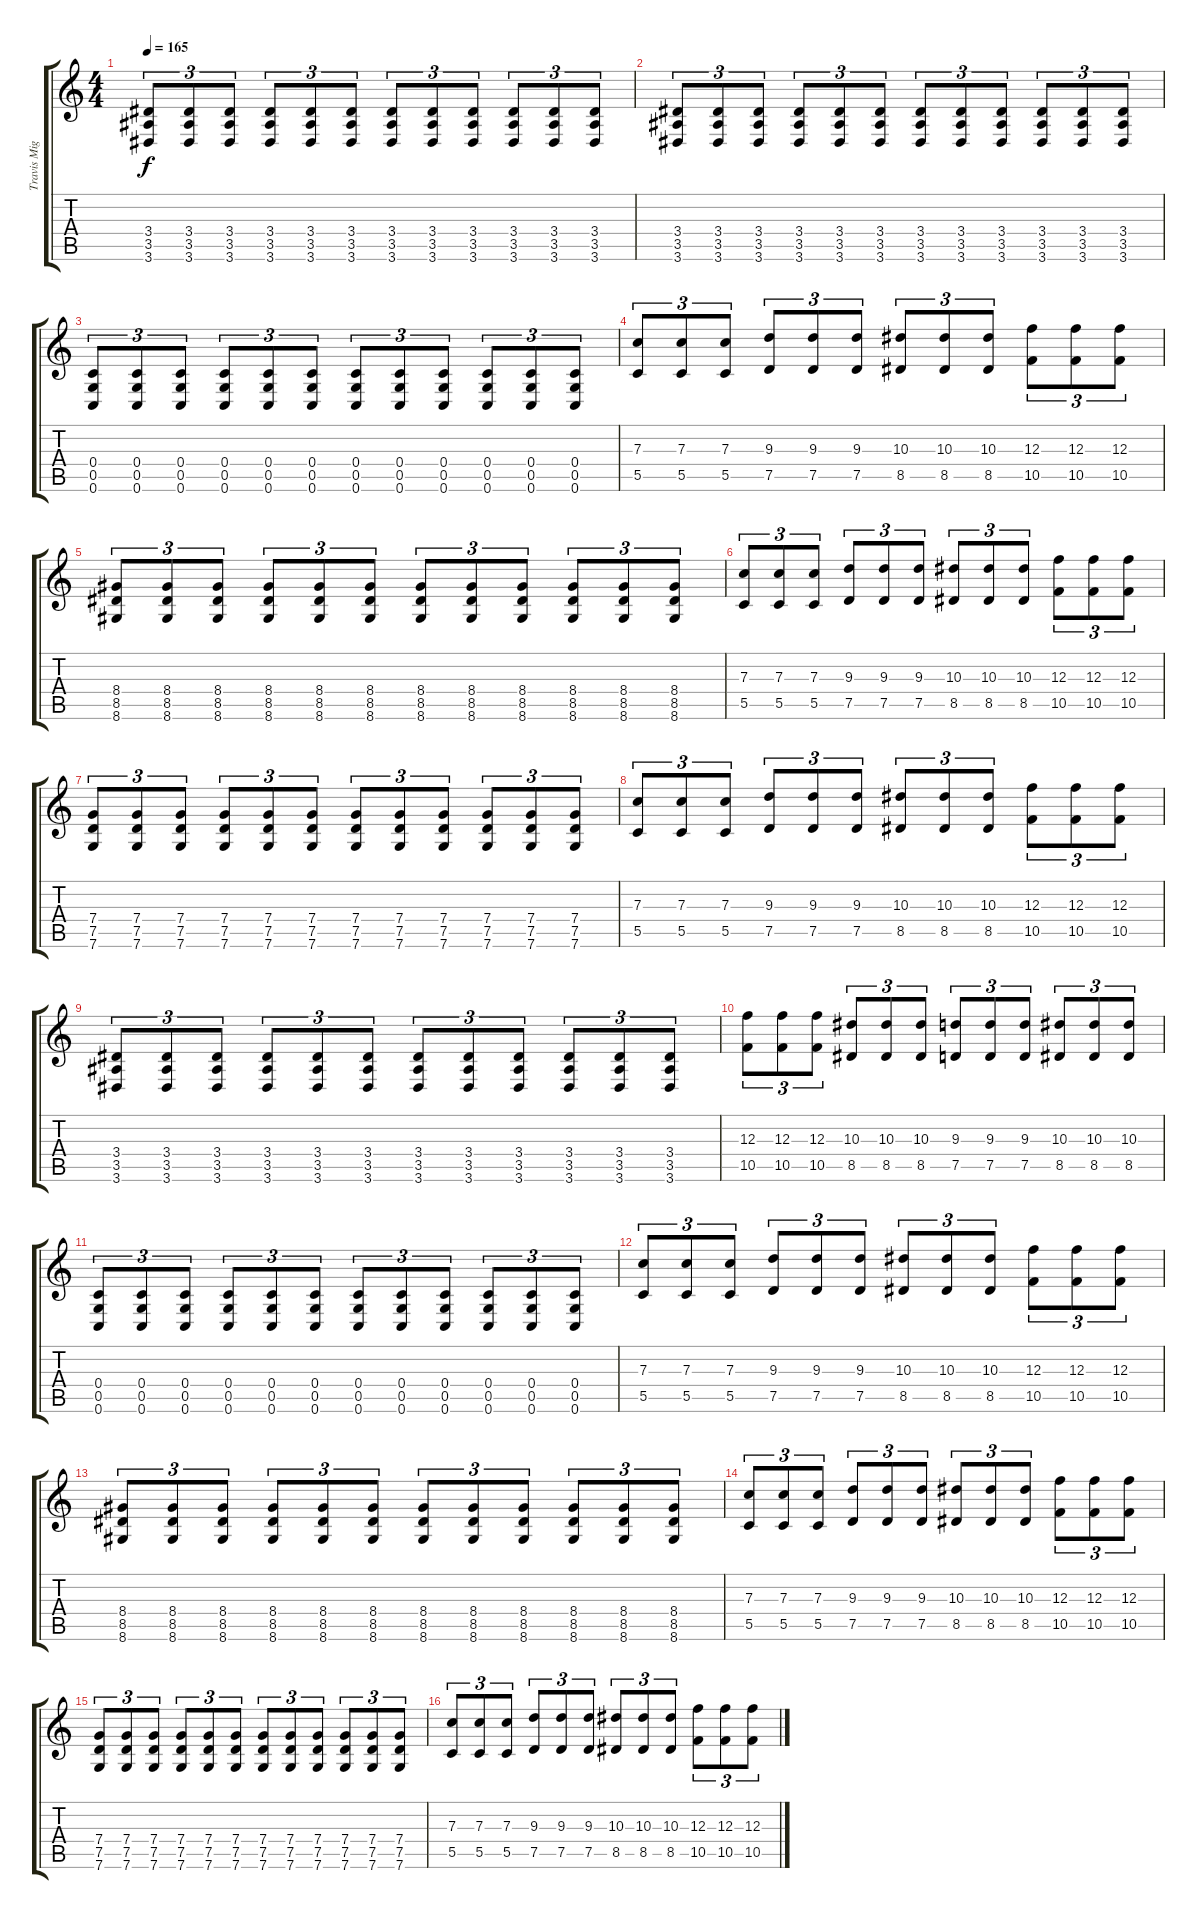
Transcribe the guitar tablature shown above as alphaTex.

\track ("Travis Miguel" "Travis Mig") {instrument distortionguitar}
\staff {score tabs}
\tuning (D4 A3 F3 C3 G2 C2) {hide}
\ts (4 4)
\tempo 165
\clef g2
\ks c
(3.4 3.5 3.6).8{tu (3 2) dy f} (3.4 3.5 3.6).8{tu (3 2)} (3.4 3.5 3.6).8{tu (3 2)} (3.4 3.5 3.6).8{tu (3 2)} (3.4 3.5 3.6).8{tu (3 2)} (3.4 3.5 3.6).8{tu (3 2)} (3.4 3.5 3.6).8{tu (3 2)} (3.4 3.5 3.6).8{tu (3 2)} (3.4 3.5 3.6).8{tu (3 2)} (3.4 3.5 3.6).8{tu (3 2)} (3.4 3.5 3.6).8{tu (3 2)} (3.4 3.5 3.6).8{tu (3 2)} |
(3.4 3.5 3.6).8{tu (3 2)} (3.4 3.5 3.6).8{tu (3 2)} (3.4 3.5 3.6).8{tu (3 2)} (3.4 3.5 3.6).8{tu (3 2)} (3.4 3.5 3.6).8{tu (3 2)} (3.4 3.5 3.6).8{tu (3 2)} (3.4 3.5 3.6).8{tu (3 2)} (3.4 3.5 3.6).8{tu (3 2)} (3.4 3.5 3.6).8{tu (3 2)} (3.4 3.5 3.6).8{tu (3 2)} (3.4 3.5 3.6).8{tu (3 2)} (3.4 3.5 3.6).8{tu (3 2)} |
(0.4 0.5 0.6).8{tu (3 2)} (0.4 0.5 0.6).8{tu (3 2)} (0.4 0.5 0.6).8{tu (3 2)} (0.4 0.5 0.6).8{tu (3 2)} (0.4 0.5 0.6).8{tu (3 2)} (0.4 0.5 0.6).8{tu (3 2)} (0.4 0.5 0.6).8{tu (3 2)} (0.4 0.5 0.6).8{tu (3 2)} (0.4 0.5 0.6).8{tu (3 2)} (0.4 0.5 0.6).8{tu (3 2)} (0.4 0.5 0.6).8{tu (3 2)} (0.4 0.5 0.6).8{tu (3 2)} |
(7.3 5.5).8{tu (3 2)} (7.3 5.5).8{tu (3 2)} (7.3 5.5).8{tu (3 2)} (9.3 7.5).8{tu (3 2)} (9.3 7.5).8{tu (3 2)} (9.3 7.5).8{tu (3 2)} (10.3 8.5).8{tu (3 2)} (10.3 8.5).8{tu (3 2)} (10.3 8.5).8{tu (3 2)} (12.3 10.5).8{tu (3 2)} (12.3 10.5).8{tu (3 2)} (12.3 10.5).8{tu (3 2)} |
(8.4 8.5 8.6).8{tu (3 2)} (8.4 8.5 8.6).8{tu (3 2)} (8.4 8.5 8.6).8{tu (3 2)} (8.4 8.5 8.6).8{tu (3 2)} (8.4 8.5 8.6).8{tu (3 2)} (8.4 8.5 8.6).8{tu (3 2)} (8.4 8.5 8.6).8{tu (3 2)} (8.4 8.5 8.6).8{tu (3 2)} (8.4 8.5 8.6).8{tu (3 2)} (8.4 8.5 8.6).8{tu (3 2)} (8.4 8.5 8.6).8{tu (3 2)} (8.4 8.5 8.6).8{tu (3 2)} |
(7.3 5.5).8{tu (3 2)} (7.3 5.5).8{tu (3 2)} (7.3 5.5).8{tu (3 2)} (9.3 7.5).8{tu (3 2)} (9.3 7.5).8{tu (3 2)} (9.3 7.5).8{tu (3 2)} (10.3 8.5).8{tu (3 2)} (10.3 8.5).8{tu (3 2)} (10.3 8.5).8{tu (3 2)} (12.3 10.5).8{tu (3 2)} (12.3 10.5).8{tu (3 2)} (12.3 10.5).8{tu (3 2)} |
(7.4 7.5 7.6).8{tu (3 2)} (7.4 7.5 7.6).8{tu (3 2)} (7.4 7.5 7.6).8{tu (3 2)} (7.4 7.5 7.6).8{tu (3 2)} (7.4 7.5 7.6).8{tu (3 2)} (7.4 7.5 7.6).8{tu (3 2)} (7.4 7.5 7.6).8{tu (3 2)} (7.4 7.5 7.6).8{tu (3 2)} (7.4 7.5 7.6).8{tu (3 2)} (7.4 7.5 7.6).8{tu (3 2)} (7.4 7.5 7.6).8{tu (3 2)} (7.4 7.5 7.6).8{tu (3 2)} |
(7.3 5.5).8{tu (3 2)} (7.3 5.5).8{tu (3 2)} (7.3 5.5).8{tu (3 2)} (9.3 7.5).8{tu (3 2)} (9.3 7.5).8{tu (3 2)} (9.3 7.5).8{tu (3 2)} (10.3 8.5).8{tu (3 2)} (10.3 8.5).8{tu (3 2)} (10.3 8.5).8{tu (3 2)} (12.3 10.5).8{tu (3 2)} (12.3 10.5).8{tu (3 2)} (12.3 10.5).8{tu (3 2)} |
(3.4 3.5 3.6).8{tu (3 2)} (3.4 3.5 3.6).8{tu (3 2)} (3.4 3.5 3.6).8{tu (3 2)} (3.4 3.5 3.6).8{tu (3 2)} (3.4 3.5 3.6).8{tu (3 2)} (3.4 3.5 3.6).8{tu (3 2)} (3.4 3.5 3.6).8{tu (3 2)} (3.4 3.5 3.6).8{tu (3 2)} (3.4 3.5 3.6).8{tu (3 2)} (3.4 3.5 3.6).8{tu (3 2)} (3.4 3.5 3.6).8{tu (3 2)} (3.4 3.5 3.6).8{tu (3 2)} |
(12.3 10.5).8{tu (3 2)} (12.3 10.5).8{tu (3 2)} (12.3 10.5).8{tu (3 2)} (10.3 8.5).8{tu (3 2)} (10.3 8.5).8{tu (3 2)} (10.3 8.5).8{tu (3 2)} (9.3 7.5).8{tu (3 2)} (9.3 7.5).8{tu (3 2)} (9.3 7.5).8{tu (3 2)} (10.3 8.5).8{tu (3 2)} (10.3 8.5).8{tu (3 2)} (10.3 8.5).8{tu (3 2)} |
(0.4 0.5 0.6).8{tu (3 2)} (0.4 0.5 0.6).8{tu (3 2)} (0.4 0.5 0.6).8{tu (3 2)} (0.4 0.5 0.6).8{tu (3 2)} (0.4 0.5 0.6).8{tu (3 2)} (0.4 0.5 0.6).8{tu (3 2)} (0.4 0.5 0.6).8{tu (3 2)} (0.4 0.5 0.6).8{tu (3 2)} (0.4 0.5 0.6).8{tu (3 2)} (0.4 0.5 0.6).8{tu (3 2)} (0.4 0.5 0.6).8{tu (3 2)} (0.4 0.5 0.6).8{tu (3 2)} |
(7.3 5.5).8{tu (3 2)} (7.3 5.5).8{tu (3 2)} (7.3 5.5).8{tu (3 2)} (9.3 7.5).8{tu (3 2)} (9.3 7.5).8{tu (3 2)} (9.3 7.5).8{tu (3 2)} (10.3 8.5).8{tu (3 2)} (10.3 8.5).8{tu (3 2)} (10.3 8.5).8{tu (3 2)} (12.3 10.5).8{tu (3 2)} (12.3 10.5).8{tu (3 2)} (12.3 10.5).8{tu (3 2)} |
(8.4 8.5 8.6).8{tu (3 2)} (8.4 8.5 8.6).8{tu (3 2)} (8.4 8.5 8.6).8{tu (3 2)} (8.4 8.5 8.6).8{tu (3 2)} (8.4 8.5 8.6).8{tu (3 2)} (8.4 8.5 8.6).8{tu (3 2)} (8.4 8.5 8.6).8{tu (3 2)} (8.4 8.5 8.6).8{tu (3 2)} (8.4 8.5 8.6).8{tu (3 2)} (8.4 8.5 8.6).8{tu (3 2)} (8.4 8.5 8.6).8{tu (3 2)} (8.4 8.5 8.6).8{tu (3 2)} |
(7.3 5.5).8{tu (3 2)} (7.3 5.5).8{tu (3 2)} (7.3 5.5).8{tu (3 2)} (9.3 7.5).8{tu (3 2)} (9.3 7.5).8{tu (3 2)} (9.3 7.5).8{tu (3 2)} (10.3 8.5).8{tu (3 2)} (10.3 8.5).8{tu (3 2)} (10.3 8.5).8{tu (3 2)} (12.3 10.5).8{tu (3 2)} (12.3 10.5).8{tu (3 2)} (12.3 10.5).8{tu (3 2)} |
(7.4 7.5 7.6).8{tu (3 2)} (7.4 7.5 7.6).8{tu (3 2)} (7.4 7.5 7.6).8{tu (3 2)} (7.4 7.5 7.6).8{tu (3 2)} (7.4 7.5 7.6).8{tu (3 2)} (7.4 7.5 7.6).8{tu (3 2)} (7.4 7.5 7.6).8{tu (3 2)} (7.4 7.5 7.6).8{tu (3 2)} (7.4 7.5 7.6).8{tu (3 2)} (7.4 7.5 7.6).8{tu (3 2)} (7.4 7.5 7.6).8{tu (3 2)} (7.4 7.5 7.6).8{tu (3 2)} |
(7.3 5.5).8{tu (3 2)} (7.3 5.5).8{tu (3 2)} (7.3 5.5).8{tu (3 2)} (9.3 7.5).8{tu (3 2)} (9.3 7.5).8{tu (3 2)} (9.3 7.5).8{tu (3 2)} (10.3 8.5).8{tu (3 2)} (10.3 8.5).8{tu (3 2)} (10.3 8.5).8{tu (3 2)} (12.3 10.5).8{tu (3 2)} (12.3 10.5).8{tu (3 2)} (12.3 10.5).8{tu (3 2)}
